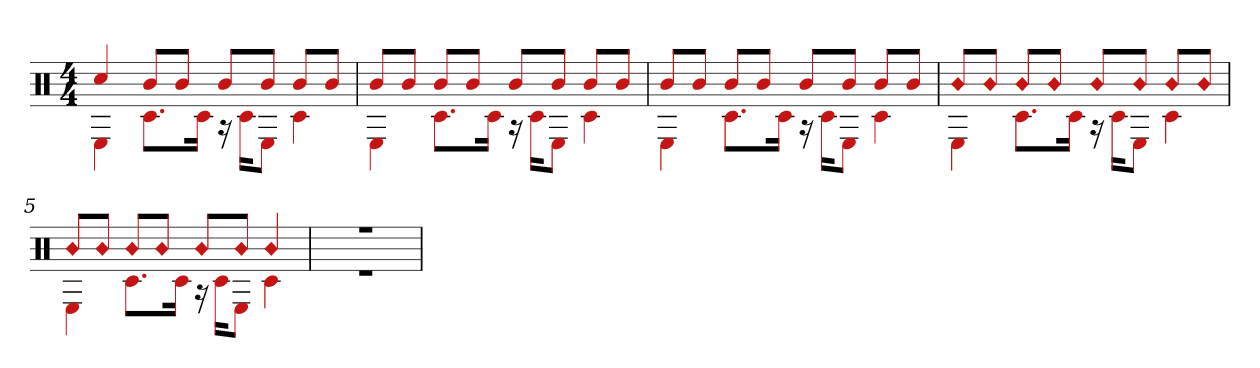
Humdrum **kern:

**kern
*part1
*staff1
*clefX
*k[]
*M4/4
=1
*^
4cc#	4E
8bL	8.c#L
8bJ	.
.	16c#Jk
8bL	16r
.	16c#KL
8bJ	8EJ
8bL	4c#
8bJ	.
=2	=2
8bL	4E
8bJ	.
8bL	8.c#L
8bJ	.
.	16c#Jk
8bL	16r
.	16c#KL
8bJ	8EJ
8bL	4c#
8bJ	.
=3	=3
8bL	4E
8bJ	.
8bL	8.c#L
8bJ	.
.	16c#Jk
8bL	16r
.	16c#KL
8bJ	8EJ
8bL	4c#
8bJ	.
=4	=4
!LO:N:head=diamond	!
8bL	4E
!LO:N:head=diamond	!
8bJ	.
!LO:N:head=diamond	!
8bL	8.c#L
!LO:N:head=diamond	!
8bJ	.
.	16c#Jk
!LO:N:head=diamond	!
8bL	16r
.	16c#KL
!LO:N:head=diamond	!
8bJ	8EJ
!LO:N:head=diamond	!
8bL	4c#
!LO:N:head=diamond	!
8bJ	.
=5	=5
!LO:N:head=diamond	!
8bL	4E
!LO:N:head=diamond	!
8bJ	.
!LO:N:head=diamond	!
8bL	8.c#L
!LO:N:head=diamond	!
8bJ	.
.	16c#Jk
!LO:N:head=diamond	!
8bL	16r
.	16c#KL
!LO:N:head=diamond	!
8bJ	8EJ
!LO:N:head=diamond	!
4b	4c#
=6	=6
1r	1r
*v	*v
=
*-
